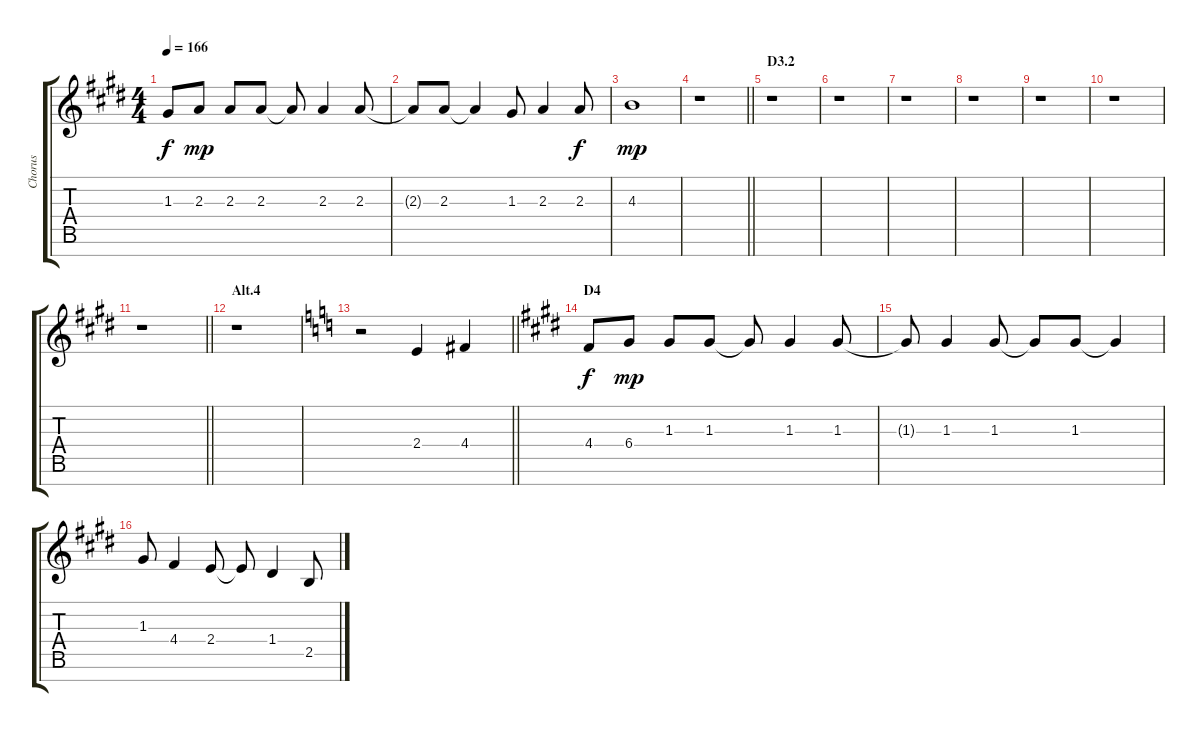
\track ("Chorus" "Chorus") {instrument choiraahs}
\staff {score tabs}
\tuning (E5 B4 G4 D4 A3 C3 B2) {hide}
\ts (4 4)
\tempo 166
\clef g2
\ks e
1.3.8{dy f} 2.3.8{dy mp} 2.3.8 2.3.8 2.3{t}.8 2.3.4 2.3.8 |
2.3{t}.8 2.3.8 2.3{t}.4 1.3.8 2.3.4 2.3.8{dy f} |
4.3.1{dy mp} |
\barLineRight lightlight
r.1 |
\section ("" "D3.2")
r.1 |
r.1 |
r.1 |
r.1 |
r.1 |
r.1 |
\barLineRight lightlight
r.1 |
\section ("" "Alt.4")
r.1 |
\barLineRight lightlight
\ks c
r.2 2.4.4 4.4.4 |
\section ("" "D4")
\ks e
4.4.8{dy f} 6.4.8{dy mp} 1.3.8 1.3.8 1.3{t}.8 1.3.4 1.3.8 |
1.3{t}.8 1.3.4 1.3.8 1.3{t}.8 1.3.8 1.3{t}.4 |
1.3.8 4.4.4 2.4.8 2.4{t}.8 1.4.4 2.5.8
